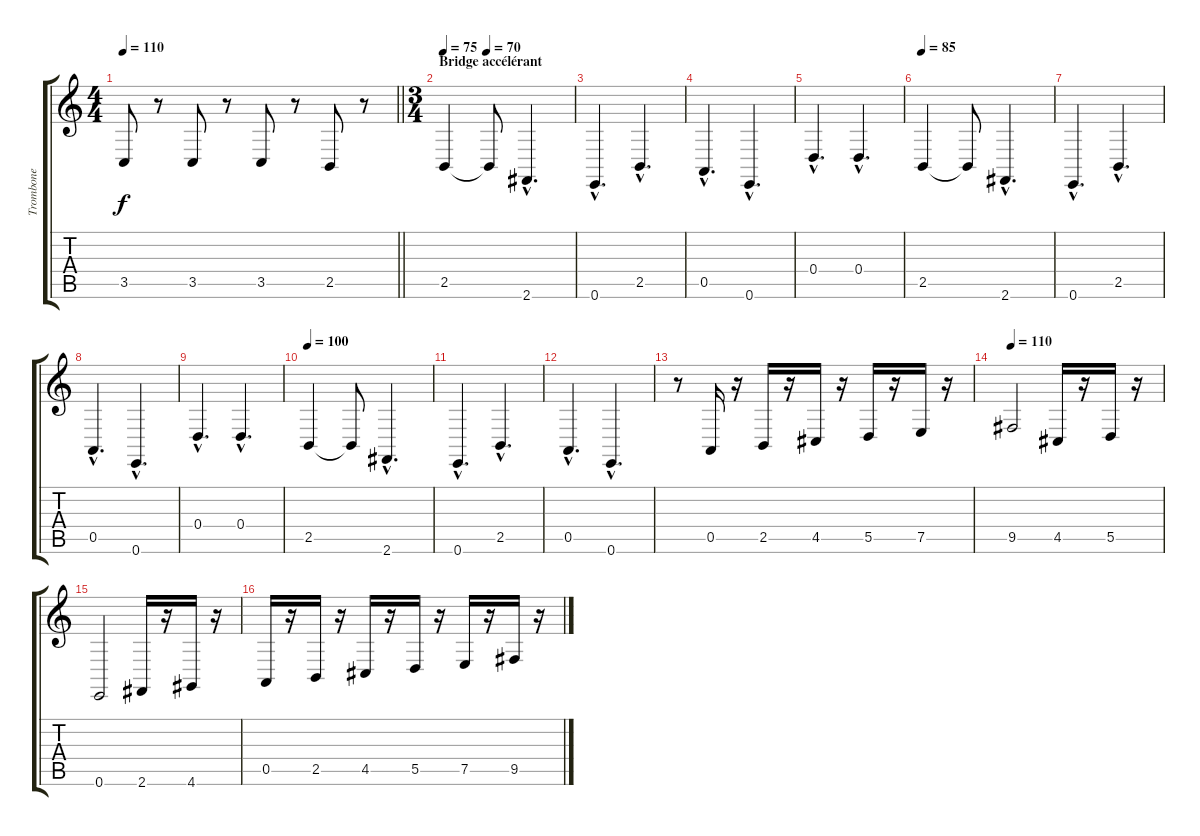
\track ("Trombone" "Trombone") {instrument trombone}
\staff {score tabs}
\tuning (E4 B3 G3 D3 A2 E2) {hide}
\ts (4 4)
\tempo 110
\clef g2
\barLineRight lightlight
\ks c
3.5.8{dy f} r.8 3.5.8 r.8 3.5.8 r.8 2.5.8 r.8 |
\ts (3 4)
\section ("" "Bridge accélérant")
\tempo 75
\tempo (70 0.3333333333333333)
2.5.4 2.5{t}.8 2.6{hac}.4{d} |
0.6{hac}.4{d} 2.5{hac}.4{d} |
0.5{hac}.4{d} 0.6{hac}.4{d} |
0.4{hac}.4{d} 0.4{hac}.4{d} |
\tempo 85
2.5.4 2.5{t}.8 2.6{hac}.4{d} |
0.6{hac}.4{d} 2.5{hac}.4{d} |
0.5{hac}.4{d} 0.6{hac}.4{d} |
0.4{hac}.4{d} 0.4{hac}.4{d} |
\tempo 100
2.5.4 2.5{t}.8 2.6{hac}.4{d} |
0.6{hac}.4{d} 2.5{hac}.4{d} |
0.5{hac}.4{d} 0.6{hac}.4{d} |
r.8 0.5.16 r.16 2.5.16 r.16 4.5.16 r.16 5.5.16 r.16 7.5.16 r.16 |
\tempo 110
9.5.2 4.5.16 r.16 5.5.16 r.16 |
0.6.2 2.6.16 r.16 4.6.16 r.16 |
0.5.16 r.16 2.5.16 r.16 4.5.16 r.16 5.5.16 r.16 7.5.16 r.16 9.5.16 r.16
